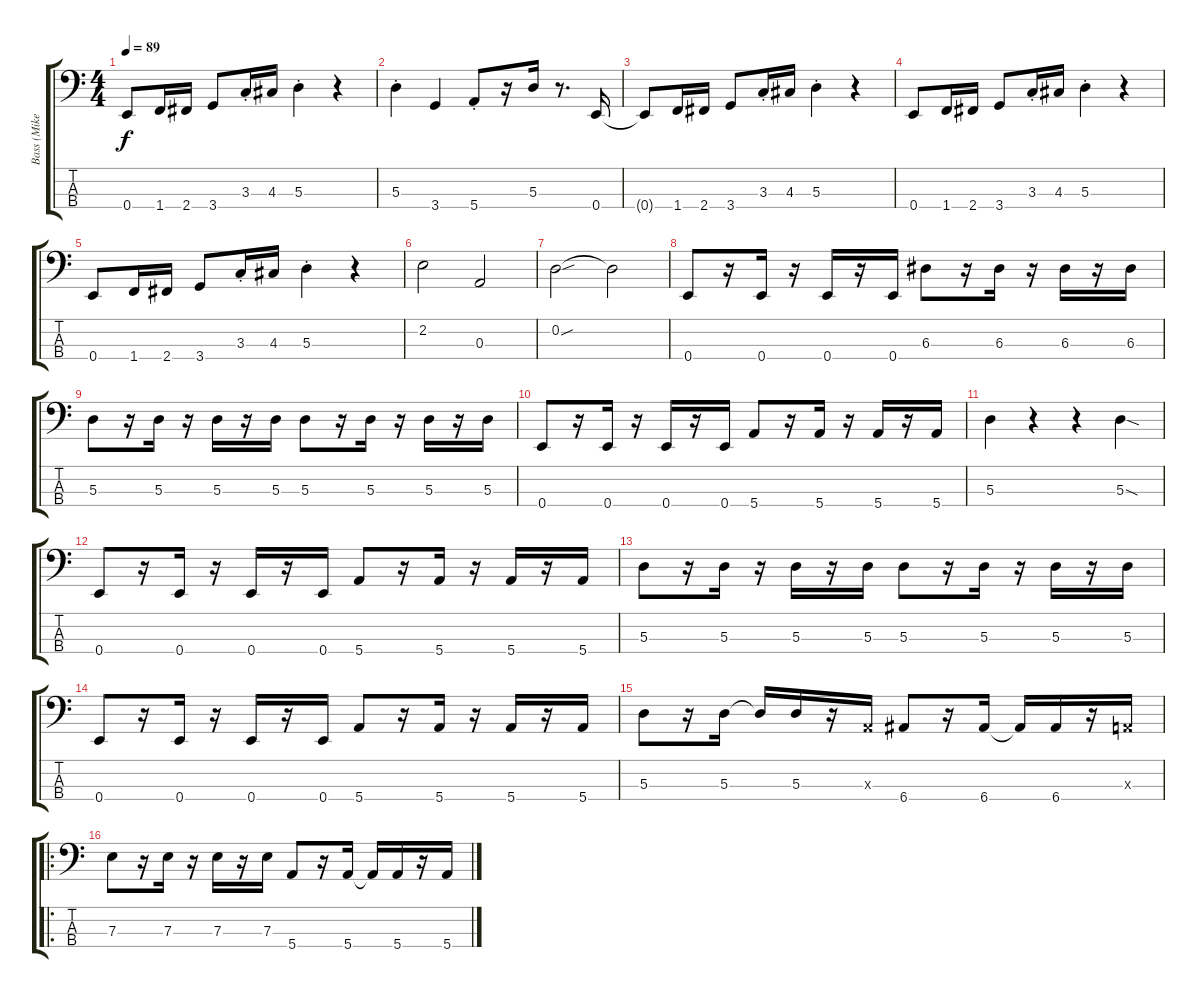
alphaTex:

\track ("Bass (Mike Gordon)" "Bass (Mike") {instrument electricbasspick}
\staff {score tabs}
\tuning (G2 D2 A1 E1) {hide}
\ts (4 4)
\tempo 89
\clef f4
\ks c
0.4.8{dy f} 1.4.16 2.4.16 3.4.8 3.3{st}.16 4.3.16 5.3{st}.4 r.4 |
5.3{st}.4 3.4.4 5.4{st}.8 r.16 5.3.16 r.8{d} 0.4.16 |
0.4{t}.8 1.4.16 2.4.16 3.4.8 3.3{st}.16 4.3.16 5.3{st}.4 r.4 |
0.4.8 1.4.16 2.4.16 3.4.8 3.3{st}.16 4.3.16 5.3{st}.4 r.4 |
0.4.8 1.4.16 2.4.16 3.4.8 3.3{st}.16 4.3.16 5.3{st}.4 r.4 |
2.2.2 0.3.2 |
0.2{sou}.2 0.2{t}.2 |
0.4.8 r.16 0.4.16 r.16 0.4.16 r.16 0.4.16 6.3.8 r.16 6.3.16 r.16 6.3.16 r.16 6.3.16 |
5.3.8 r.16 5.3.16 r.16 5.3.16 r.16 5.3.16 5.3.8 r.16 5.3.16 r.16 5.3.16 r.16 5.3.16 |
0.4.8 r.16 0.4.16 r.16 0.4.16 r.16 0.4.16 5.4.8 r.16 5.4.16 r.16 5.4.16 r.16 5.4.16 |
5.3.4 r.4 r.4 5.3{sod}.4 |
0.4.8 r.16 0.4.16 r.16 0.4.16 r.16 0.4.16 5.4.8 r.16 5.4.16 r.16 5.4.16 r.16 5.4.16 |
5.3.8 r.16 5.3.16 r.16 5.3.16 r.16 5.3.16 5.3.8 r.16 5.3.16 r.16 5.3.16 r.16 5.3.16 |
0.4.8 r.16 0.4.16 r.16 0.4.16 r.16 0.4.16 5.4.8 r.16 5.4.16 r.16 5.4.16 r.16 5.4.16 |
5.3.8 r.16 5.3.16 5.3{t}.16 5.3.16 r.16 0.3{x}.16 6.4.8 r.16 6.4.16 6.4{t}.16 6.4.16 r.16 0.3{x}.16 |
\ro
7.3.8 r.16 7.3.16 r.16 7.3.16 r.16 7.3.16 5.4.8 r.16 5.4.16 5.4{t}.16 5.4.16 r.16 5.4.16
